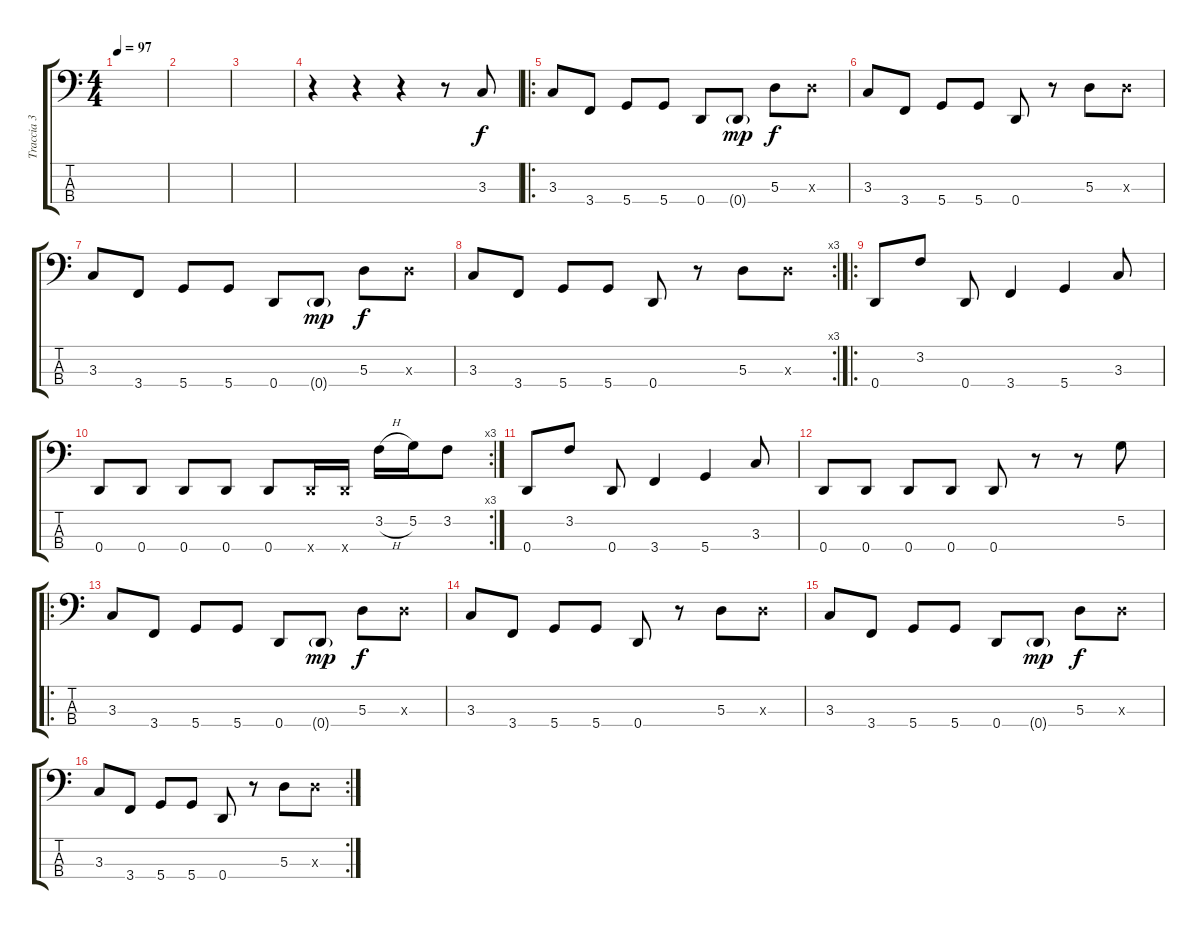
\track ("Traccia 3" "Traccia 3") {instrument electricbassfinger}
\staff {score tabs}
\tuning (G2 D2 A1 D1) {hide}
\ts (4 4)
\tempo 97
\clef f4
\ks c
|
|
|
r.4 r.4 r.4 r.8 3.3.8 |
\ro
3.3.8 3.4.8 5.4.8 5.4.8 0.4.8 0.4{g}.8{dy mp} 5.3.8{dy f} 5.3{x}.8 |
3.3.8 3.4.8 5.4.8 5.4.8 0.4.8 r.8 5.3.8 5.3{x}.8 |
3.3.8 3.4.8 5.4.8 5.4.8 0.4.8 0.4{g}.8{dy mp} 5.3.8{dy f} 5.3{x}.8 |
\rc 3
3.3.8 3.4.8 5.4.8 5.4.8 0.4.8 r.8 5.3.8 5.3{x}.8 |
\ro
0.4.8 3.2.8 0.4.8 3.4.4 5.4.4 3.3.8 |
\rc 3
0.4.8 0.4.8 0.4.8 0.4.8 0.4.8 0.4{x}.16 0.4{x}.16 3.2{h}.16 5.2.16 3.2.8 |
0.4.8 3.2.8 0.4.8 3.4.4 5.4.4 3.3.8 |
0.4.8 0.4.8 0.4.8 0.4.8 0.4.8 r.8 r.8 5.2.8 |
\ro
3.3.8 3.4.8 5.4.8 5.4.8 0.4.8 0.4{g}.8{dy mp} 5.3.8{dy f} 5.3{x}.8 |
3.3.8 3.4.8 5.4.8 5.4.8 0.4.8 r.8 5.3.8 5.3{x}.8 |
3.3.8 3.4.8 5.4.8 5.4.8 0.4.8 0.4{g}.8{dy mp} 5.3.8{dy f} 5.3{x}.8 |
\rc 2
3.3.8 3.4.8 5.4.8 5.4.8 0.4.8 r.8 5.3.8 5.3{x}.8
